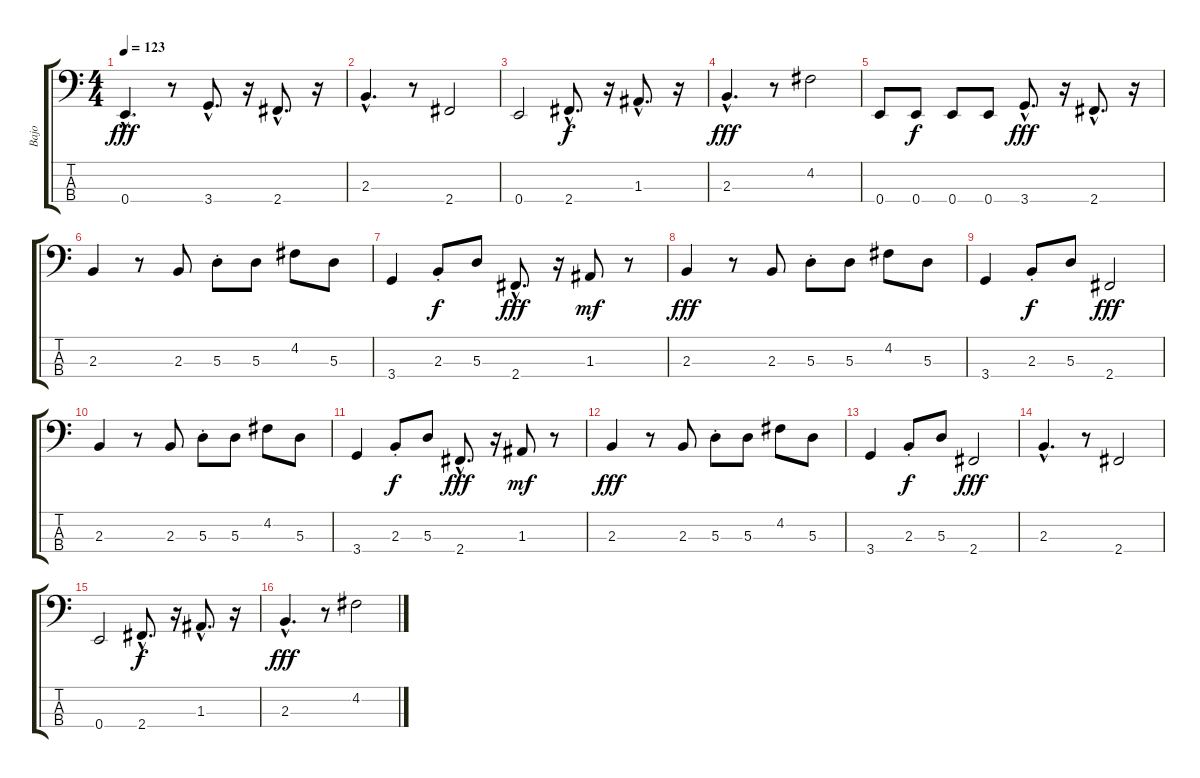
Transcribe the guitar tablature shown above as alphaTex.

\track ("Bajo" "Bajo") {instrument electricbassfinger}
\staff {score tabs}
\tuning (G2 D2 A1 E1) {hide}
\ts (4 4)
\tempo 123
\clef f4
\ks c
0.4{hac}.4{d dy fff} r.8 3.4{hac}.8{d} r.16 2.4{hac}.8{d} r.16 |
2.3{hac}.4{d} r.8 2.4.2 |
0.4.2 2.4{hac}.8{d dy f} r.16 1.3{hac}.8{d} r.16 |
2.3{hac}.4{d dy fff} r.8 4.2.2 |
0.4.8 0.4.8{dy f} 0.4.8 0.4.8 3.4{hac}.8{d dy fff} r.16 2.4{hac}.8{d} r.16 |
2.3.4 r.8 2.3.8 5.3{st}.8 5.3.8 4.2.8 5.3.8 |
3.4.4 2.3{st}.8{dy f} 5.3.8 2.4{hac}.8{d dy fff} r.16 1.3.8{dy mf} r.8 |
2.3.4{dy fff} r.8 2.3.8 5.3{st}.8 5.3.8 4.2.8 5.3.8 |
3.4.4 2.3{st}.8{dy f} 5.3.8 2.4.2{dy fff} |
2.3.4 r.8 2.3.8 5.3{st}.8 5.3.8 4.2.8 5.3.8 |
3.4.4 2.3{st}.8{dy f} 5.3.8 2.4{hac}.8{d dy fff} r.16 1.3.8{dy mf} r.8 |
2.3.4{dy fff} r.8 2.3.8 5.3{st}.8 5.3.8 4.2.8 5.3.8 |
3.4.4 2.3{st}.8{dy f} 5.3.8 2.4.2{dy fff} |
2.3{hac}.4{d} r.8 2.4.2 |
0.4.2 2.4{hac}.8{d dy f} r.16 1.3{hac}.8{d} r.16 |
2.3{hac}.4{d dy fff} r.8 4.2.2
